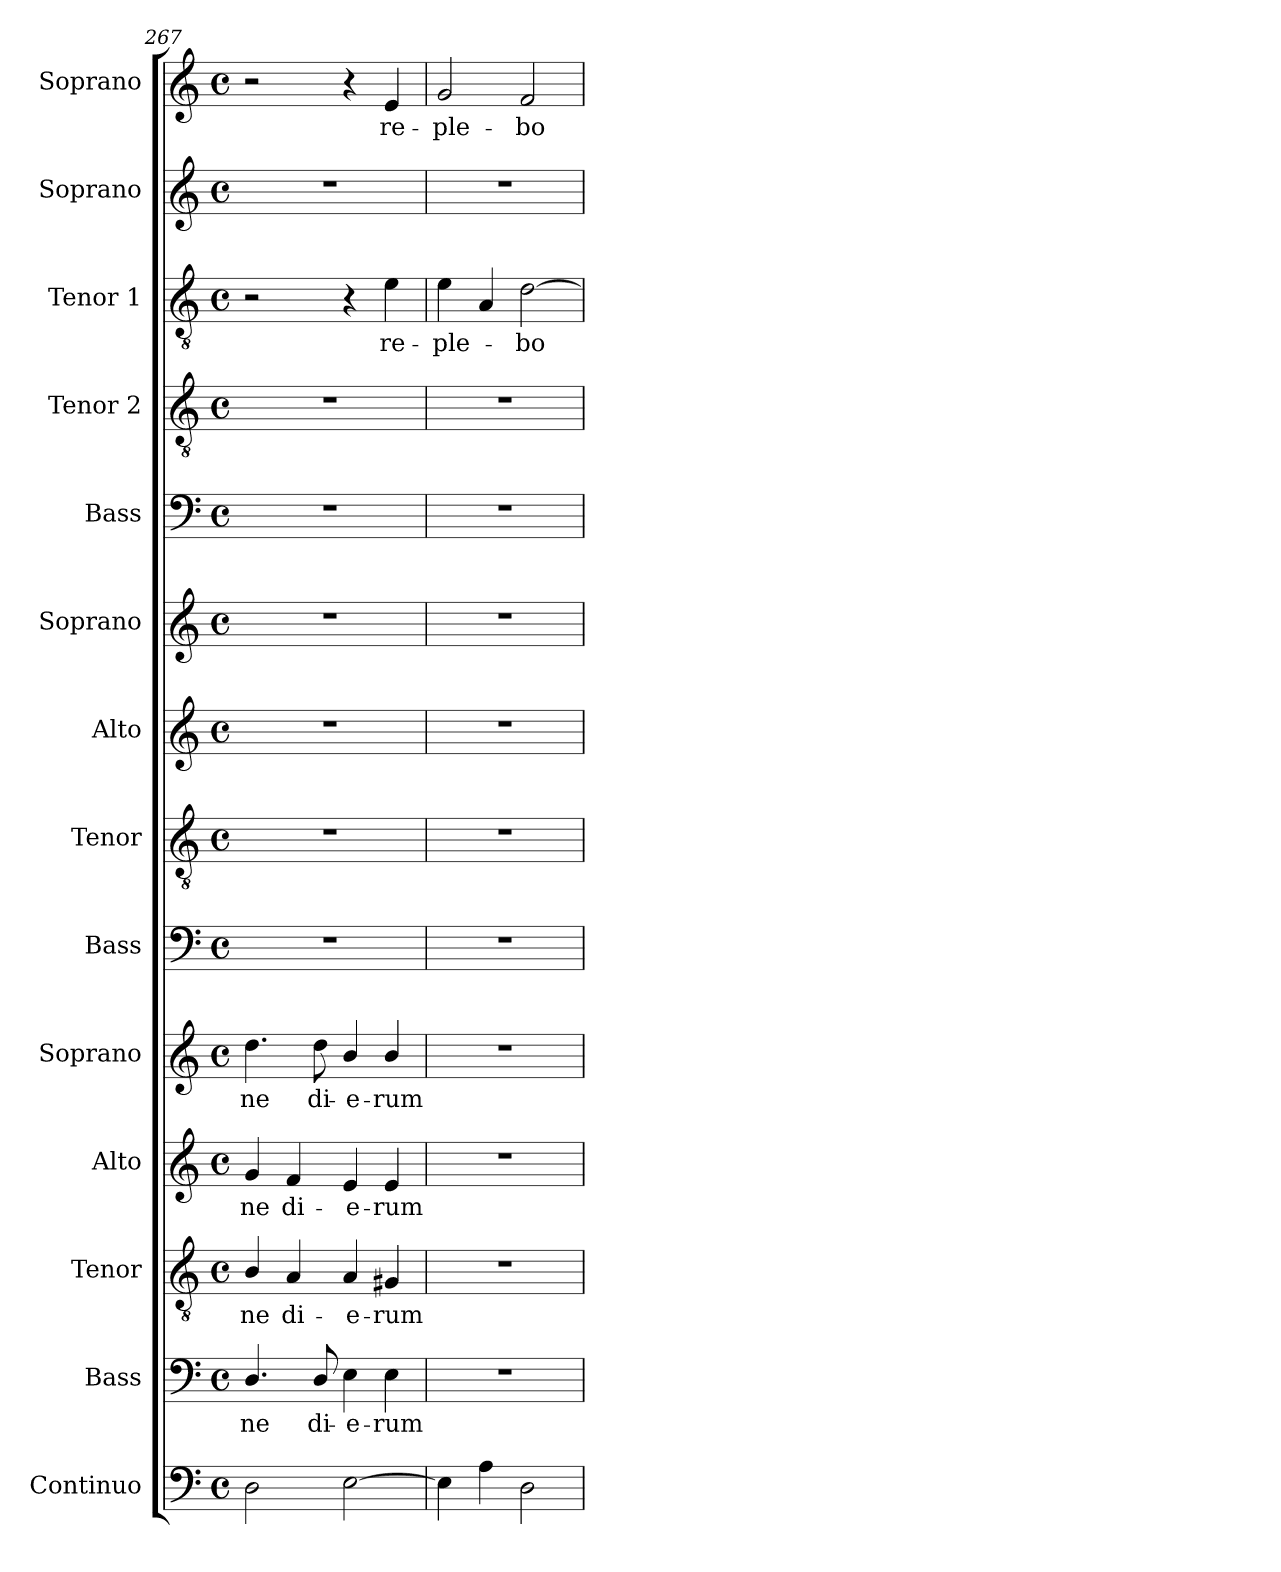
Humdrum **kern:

**kern	**kern	**text	**kern	**text	**kern	**text	**kern	**text	**kern	**kern	**kern	**kern	**kern	**kern	**kern	**text	**kern	**kern	**text
*part14	*part13	*part13	*part12	*part12	*part11	*part11	*part10	*part10	*part9	*part8	*part7	*part6	*part5	*part4	*part3	*part3	*part2	*part1	*part1
*staff14	*staff13	*staff13	*staff12	*staff12	*staff11	*staff11	*staff10	*staff10	*staff9	*staff8	*staff7	*staff6	*staff5	*staff4	*staff3	*staff3	*staff2	*staff1	*staff1
*I"Continuo	*I"Bass	*	*I"Tenor	*	*I"Alto	*	*I"Soprano	*	*I"Bass	*I"Tenor	*I"Alto	*I"Soprano	*I"Bass	*I"Tenor 2	*I"Tenor 1	*	*I"Soprano	*I"Soprano	*
*I'Cont.	*I'B.	*	*I'T.	*	*I'A.	*	*I'S.	*	*I'B.	*I'T.	*I'A.	*I'S.	*I'B.	*I'T2.	*I'T1.	*	*I'S.	*I'S.	*
!!LO:PB:g=z
*clefF4	*clefF4	*	*clefGv2	*	*clefG2	*	*clefG2	*	*clefF4	*clefGv2	*clefG2	*clefG2	*clefF4	*clefGv2	*clefGv2	*	*clefG2	*clefG2	*
*	*	*	*ITrd7c12	*	*	*	*	*	*	*ITrd7c12	*	*	*	*ITrd7c12	*ITrd7c12	*	*	*	*
*k[]	*k[]	*	*k[]	*	*k[]	*	*k[]	*	*k[]	*k[]	*k[]	*k[]	*k[]	*k[]	*k[]	*	*k[]	*k[]	*
*C:	*C:	*	*C:	*	*C:	*	*C:	*	*C:	*C:	*C:	*C:	*C:	*C:	*C:	*	*C:	*C:	*
*M4/4	*M4/4	*	*M4/4	*	*M4/4	*	*M4/4	*	*M4/4	*M4/4	*M4/4	*M4/4	*M4/4	*M4/4	*M4/4	*	*M4/4	*M4/4	*
*met(c)	*met(c)	*	*met(c)	*	*met(c)	*	*met(c)	*	*met(c)	*met(c)	*met(c)	*met(c)	*met(c)	*met(c)	*met(c)	*	*met(c)	*met(c)	*
=267	=267	=267	=267	=267	=267	=267	=267	=267	=267	=267	=267	=267	=267	=267	=267	=267	=267	=267	=267
!	!	!LO:LY:b:color=#000000	!	!	!	!	!	!	!	!	!	!	!	!	!	!	!	!	!
!	!	!	!	!LO:LY:b:color=#000000	!	!	!	!	!	!	!	!	!	!	!	!	!	!	!
!	!	!	!	!	!	!LO:LY:b:color=#000000	!	!	!	!	!	!	!	!	!	!	!	!	!
!	!	!	!	!	!	!	!	!LO:LY:b:color=#000000	!	!	!	!	!	!	!	!	!	!	!
2Di\	4.Di/	-ne	4BBi/	-ne	4gi/	-ne	4.ddi\	-ne	1r	1r	1r	1r	1r	1r	2r	.	1r	2r	.
!	!	!	!	!LO:LY:b:color=#000000	!	!	!	!	!	!	!	!	!	!	!	!	!	!	!
!	!	!	!	!	!	!LO:LY:b:color=#000000	!	!	!	!	!	!	!	!	!	!	!	!	!
.	.	.	4AAi/	di-	4fi/	di-	.	.	.	.	.	.	.	.	.	.	.	.	.
!	!	!LO:LY:b:color=#000000	!	!	!	!	!	!	!	!	!	!	!	!	!	!	!	!	!
!	!	!	!	!	!	!	!	!LO:LY:b:color=#000000	!	!	!	!	!	!	!	!	!	!	!
.	8Di/	di-	.	.	.	.	8ddi\	di-	.	.	.	.	.	.	.	.	.	.	.
!	!	!LO:LY:b:color=#000000	!	!	!	!	!	!	!	!	!	!	!	!	!	!	!	!	!
!	!	!	!	!LO:LY:b:color=#000000	!	!	!	!	!	!	!	!	!	!	!	!	!	!	!
!	!	!	!	!	!	!LO:LY:b:color=#000000	!	!	!	!	!	!	!	!	!	!	!	!	!
!	!	!	!	!	!	!	!	!LO:LY:b:color=#000000	!	!	!	!	!	!	!	!	!	!	!
[2Ei\	4Ei\	-e-	4AAi/	-e-	4ei/	-e-	4bi/	-e-	.	.	.	.	.	.	4r	.	.	4r	.
!	!	!LO:LY:b:color=#000000	!	!	!	!	!	!	!	!	!	!	!	!	!	!	!	!	!
!	!	!	!	!LO:LY:b:color=#000000	!	!	!	!	!	!	!	!	!	!	!	!	!	!	!
!	!	!	!	!	!	!LO:LY:b:color=#000000	!	!	!	!	!	!	!	!	!	!	!	!	!
!	!	!	!	!	!	!	!	!LO:LY:b:color=#000000	!	!	!	!	!	!	!	!	!	!	!
!	!	!	!	!	!	!	!	!	!	!	!	!	!	!	!	!LO:LY:b:color=#000000	!	!	!
!	!	!	!	!	!	!	!	!	!	!	!	!	!	!	!	!	!	!	!LO:LY:b:color=#000000
.	4Ei\	-rum	4GG#Xi/	-rum	4ei/	-rum	4bi/	-rum	.	.	.	.	.	.	4Ei\	re-	.	4ei/	re-
=268	=268	=268	=268	=268	=268	=268	=268	=268	=268	=268	=268	=268	=268	=268	=268	=268	=268	=268	=268
!	!	!	!	!	!	!	!	!	!	!	!	!	!	!	!	!LO:LY:b:color=#000000	!	!	!
!	!	!	!	!	!	!	!	!	!	!	!	!	!	!	!	!	!	!	!LO:LY:b:color=#000000
4Ei\]	1r	.	1r	.	1r	.	1r	.	1r	1r	1r	1r	1r	1r	4Ei\	-ple-	1r	2gi/	-ple-
4Ai\	.	.	.	.	.	.	.	.	.	.	.	.	.	.	4AAi/	.	.	.	.
!	!	!	!	!	!	!	!	!	!	!	!	!	!	!	!	!LO:LY:b:color=#000000	!	!	!
!	!	!	!	!	!	!	!	!	!	!	!	!	!	!	!	!	!	!	!LO:LY:b:color=#000000
2Di\	.	.	.	.	.	.	.	.	.	.	.	.	.	.	[2Di\	-bo	.	2fi/	-bo
=	=	=	=	=	=	=	=	=	=	=	=	=	=	=	=	=	=	=	=
*-	*-	*-	*-	*-	*-	*-	*-	*-	*-	*-	*-	*-	*-	*-	*-	*-	*-	*-	*-
